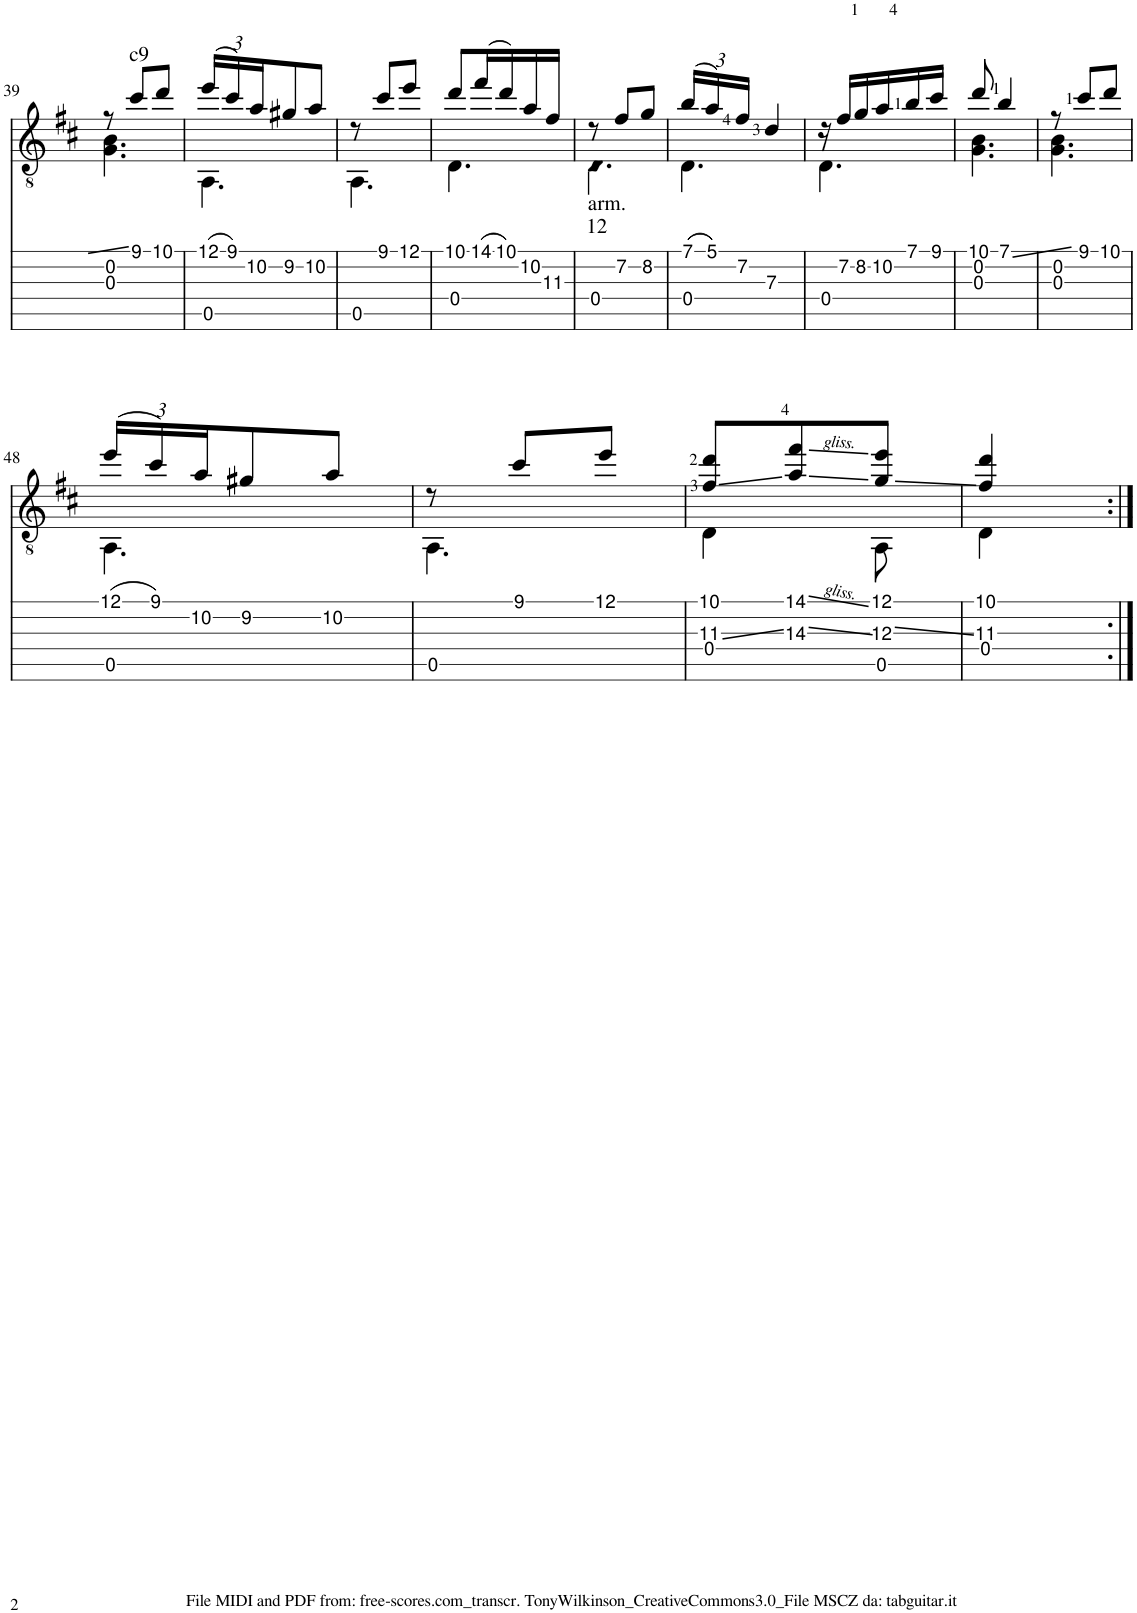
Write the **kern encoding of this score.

**kern	**kern
*part1	*part1
*staff2	*staff1
*I"Guitar	*
*I'Guit.	*
!!LO:PB:g=z
*	*clefGv2
*k[f#c#]	*k[f#c#]
*M3/8	*M3/8
=39	=39
*^	*^
8r	4.G 4.B	8r	4.G\ 4.B\
!	!	!LO:TX:a:t=c9	!
8cc#L	.	8cc#/L	.
8ddJ	.	8dd/J	.
=40	=40	=40	=40
*Xbrackettup	*	*Xbrackettup	*
24eeLL	4.AA	(24ee/LL	4.AA\
24cc#	.	24cc#/)	.
24aJ	.	24a/J	.
8g#	.	8g#X/	.
8aJ	.	8a/J	.
=41	=41	=41	=41
8r	4.AA	8r	4.AA\
8cc#L	.	8cc#/L	.
8eeJ	.	8ee/J	.
=42	=42	=42	=42
8ddL	4.D	8dd/L	4.D\
16ff#L	.	(16ff#/L	.
16dd	.	16dd/)	.
16a	.	16a/	.
16f#JJ	.	16f#/JJ	.
=43	=43	=43	=43
!LO:TX:a:t=arm.	!	!	!
!LO:TX:a:t=12	!	!	!
!	!LO:N:head=diamond	!	!LO:N:head=diamond
8r	4.D	8r	4.D\
8f#L	.	8f#/L	.
8gJ	.	8g/J	.
=44	=44	=44	=44
24bLL	4.D	(24b/LL	4.D\
24a	.	24a/)	.
24f#JJ	.	24f#/JJ	.
4d	.	4d/	.
=45	=45	=45	=45
16r	4.D	16r	4.D\
16f#LL	.	16f#/LL	.
16g	.	16g/	.
16a	.	16a/	.
16b	.	16b/	.
16cc#JJ	.	16cc#/JJ	.
=46	=46	=46	=46
8dd	4.G 4.B	8dd/	4.G\ 4.B\
4b	.	4b/	.
=47	=47	=47	=47
8r	4.G 4.B	8r	4.G\ 4.B\
8cc#L	.	8cc#/L	.
8ddJ	.	8dd/J	.
!!LO:LB:g=z	!!
=48	=48	=48	=48
24eeLL	4.AA	(24ee/LL	4.AA\
24cc#	.	24cc#/)	.
24aJ	.	24a/J	.
8g#	.	8g#X/	.
8aJ	.	8a/J	.
=49	=49	=49	=49
8r	4.AA	8r	4.AA\
8cc#L	.	8cc#/L	.
8eeJ	.	8ee/J	.
=50	=50	=50	=50
8f#\ 8dd\L	4D	8f#/ 8dd/L	4D\
8a\ 8ff#\	.	8a/ 8ff#/	.
8g\ 8ee\J	8AA	8g/ 8ee/J	8AA\
=51	=51	=51	=51
4f# 4dd	4D	4f#/ 4dd/	4D\
*v	*v	*	*
*	*v	*v
=:|!	=:|!
*-	*-
